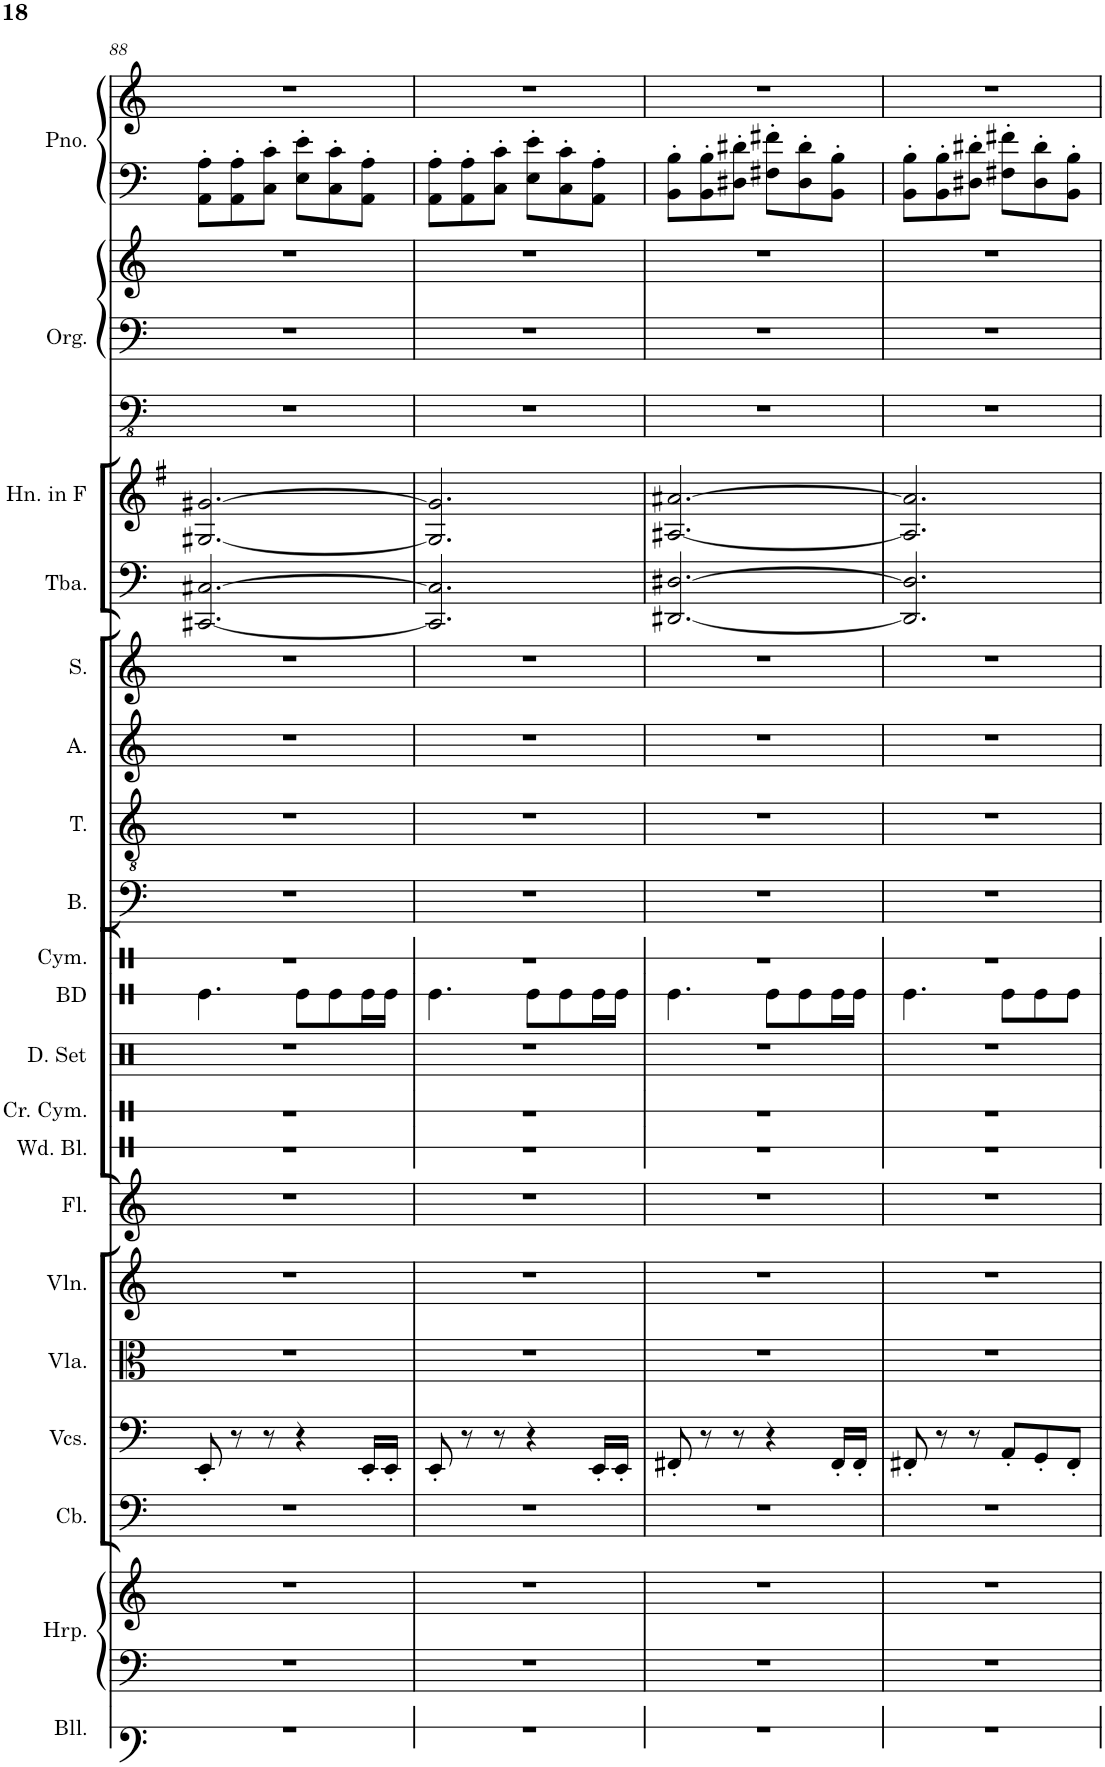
**kern	**kern	**kern	**kern	**kern	**kern	**kern	**kern	**kern	**kern	**kern	**kern	**kern	**kern	**kern	**kern	**kern	**kern	**kern	**kern	**kern	**kern
*part18	*part17	*part17	*part16	*part15	*part14	*part13	*part12	*part11	*part10	*part9	*part8	*part7	*part6	*part5	*part4	*part3	*part2	*part2	*part2	*part1	*part1
*staff22	*staff21	*staff20	*staff19	*staff18	*staff17	*staff16	*staff15	*staff14	*staff13	*staff12	*staff11	*staff10	*staff9	*staff8	*staff7	*staff6	*staff5	*staff4	*staff3	*staff2	*staff1
*I"Bells	*I"Harp	*	*I"Contrabass	*I"Violoncellos	*I"Viola	*I"Violin	*I"Flute	*I"Crash Cymbal	*I"Drumset	*I"Cymbal	*I"Bass	*I"Tenor	*I"Alto	*I"Soprano	*I"Tuba	*I"Horn in F	*I"Pipe Organ	*	*	*I"Piano	*
*I'Bll.	*I'Hrp.	*	*I'Cb.	*I'Vcs.	*I'Vla.	*I'Vln.	*I'Fl.	*I'Cr. Cym.	*I'D. Set	*I'Cym.	*I'B.	*I'T.	*I'A.	*I'S.	*I'Tba.	*I'Hn. in F	*I'Org.	*	*	*I'Pno.	*
!!LO:PB:g=z
*clefF4	*clefF4	*clefG2	*clefF4	*clefF4	*clefC3	*clefG2	*clefG2	*clefX	*clefX	*clefX	*clefF4	*clefGv2	*clefG2	*clefG2	*clefF4	*clefG2	*clefFv4	*clefF4	*clefG2	*clefF4	*clefG2
*	*	*	*Trd7c12	*	*	*	*	*	*	*	*	*	*	*	*	*Trd4c7	*	*	*	*	*
*k[]	*k[]	*k[]	*k[]	*k[]	*k[]	*k[]	*k[]	*k[]	*k[]	*k[]	*k[]	*k[]	*k[]	*k[]	*k[]	*k[f#]	*k[]	*k[]	*k[]	*k[]	*k[]
*M6/8	*M6/8	*M6/8	*M6/8	*M6/8	*M6/8	*M6/8	*M6/8	*M6/8	*M6/8	*M6/8	*M6/8	*M6/8	*M6/8	*M6/8	*M6/8	*M6/8	*M6/8	*M6/8	*M6/8	*M6/8	*M6/8
=88	=88	=88	=88	=88	=88	=88	=88	=88	=88	=88	=88	=88	=88	=88	=88	=88	=88	=88	=88	=88	=88
2.r	2.r	2.r	2.r	8EE'/	2.r	2.r	2.r	2.r	2.r	2.r	2.r	2.r	2.r	2.r	[2.CC#X/ [2.C#X/	[2.G#X/ [2.g#X/	2.r	2.r	2.r	8AA\' 8A\'L	2.r
.	.	.	.	8r	.	.	.	.	.	.	.	.	.	.	.	.	.	.	.	8AA\' 8A\'	.
.	.	.	.	8r	.	.	.	.	.	.	.	.	.	.	.	.	.	.	.	8C\' 8c\'J	.
.	.	.	.	4r	.	.	.	.	.	.	.	.	.	.	.	.	.	.	.	8E\' 8e\'L	.
.	.	.	.	.	.	.	.	.	.	.	.	.	.	.	.	.	.	.	.	8C\' 8c\'	.
.	.	.	.	16EE'/LL	.	.	.	.	.	.	.	.	.	.	.	.	.	.	.	8AA\' 8A\'J	.
.	.	.	.	16EE'/JJ	.	.	.	.	.	.	.	.	.	.	.	.	.	.	.	.	.
=89	=89	=89	=89	=89	=89	=89	=89	=89	=89	=89	=89	=89	=89	=89	=89	=89	=89	=89	=89	=89	=89
2.r	2.r	2.r	2.r	8EE'/	2.r	2.r	2.r	2.r	2.r	2.r	2.r	2.r	2.r	2.r	2.CC#/] 2.C#/]	2.G#/] 2.g#/]	2.r	2.r	2.r	8AA\' 8A\'L	2.r
.	.	.	.	8r	.	.	.	.	.	.	.	.	.	.	.	.	.	.	.	8AA\' 8A\'	.
.	.	.	.	8r	.	.	.	.	.	.	.	.	.	.	.	.	.	.	.	8C\' 8c\'J	.
.	.	.	.	4r	.	.	.	.	.	.	.	.	.	.	.	.	.	.	.	8E\' 8e\'L	.
.	.	.	.	.	.	.	.	.	.	.	.	.	.	.	.	.	.	.	.	8C\' 8c\'	.
.	.	.	.	16EE'/LL	.	.	.	.	.	.	.	.	.	.	.	.	.	.	.	8AA\' 8A\'J	.
.	.	.	.	16EE'/JJ	.	.	.	.	.	.	.	.	.	.	.	.	.	.	.	.	.
=90	=90	=90	=90	=90	=90	=90	=90	=90	=90	=90	=90	=90	=90	=90	=90	=90	=90	=90	=90	=90	=90
2.r	2.r	2.r	2.r	8FF#X'/	2.r	2.r	2.r	2.r	2.r	2.r	2.r	2.r	2.r	2.r	[2.DD#X/ [2.D#X/	[2.A#X/ [2.a#X/	2.r	2.r	2.r	8BB\' 8B\'L	2.r
.	.	.	.	8r	.	.	.	.	.	.	.	.	.	.	.	.	.	.	.	8BB\' 8B\'	.
.	.	.	.	8r	.	.	.	.	.	.	.	.	.	.	.	.	.	.	.	8D#X\' 8d#X\'J	.
.	.	.	.	4r	.	.	.	.	.	.	.	.	.	.	.	.	.	.	.	8F#X\' 8f#X\'L	.
.	.	.	.	.	.	.	.	.	.	.	.	.	.	.	.	.	.	.	.	8D#\' 8d#\'	.
.	.	.	.	16FF#'/LL	.	.	.	.	.	.	.	.	.	.	.	.	.	.	.	8BB\' 8B\'J	.
.	.	.	.	16FF#'/JJ	.	.	.	.	.	.	.	.	.	.	.	.	.	.	.	.	.
=91	=91	=91	=91	=91	=91	=91	=91	=91	=91	=91	=91	=91	=91	=91	=91	=91	=91	=91	=91	=91	=91
2.r	2.r	2.r	2.r	8FF#X'/	2.r	2.r	2.r	2.r	2.r	2.r	2.r	2.r	2.r	2.r	2.DD#/] 2.D#/]	2.A#/] 2.a#/]	2.r	2.r	2.r	8BB\' 8B\'L	2.r
.	.	.	.	8r	.	.	.	.	.	.	.	.	.	.	.	.	.	.	.	8BB\' 8B\'	.
.	.	.	.	8r	.	.	.	.	.	.	.	.	.	.	.	.	.	.	.	8D#X\' 8d#X\'J	.
.	.	.	.	8AA'/L	.	.	.	.	.	.	.	.	.	.	.	.	.	.	.	8F#X\' 8f#X\'L	.
.	.	.	.	8GG'/	.	.	.	.	.	.	.	.	.	.	.	.	.	.	.	8D#\' 8d#\'	.
.	.	.	.	8FF#'/J	.	.	.	.	.	.	.	.	.	.	.	.	.	.	.	8BB\' 8B\'J	.
=	=	=	=	=	=	=	=	=	=	=	=	=	=	=	=	=	=	=	=	=	=
*-	*-	*-	*-	*-	*-	*-	*-	*-	*-	*-	*-	*-	*-	*-	*-	*-	*-	*-	*-	*-	*-
